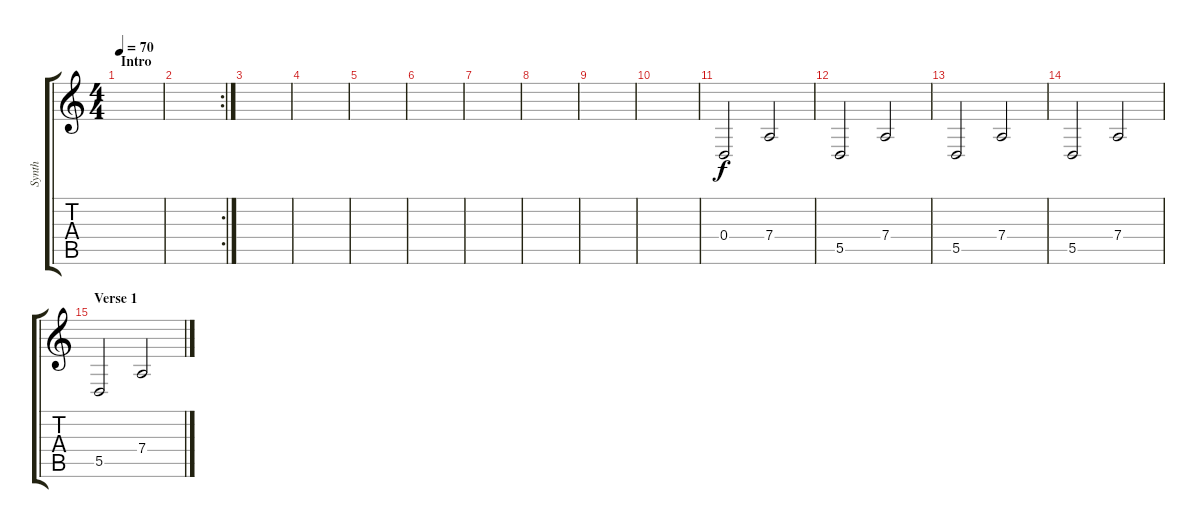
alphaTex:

\track ("Synth" "Synth") {instrument synthbrass2}
\staff {score tabs}
\tuning (E4 B3 G3 D3 A2 E2) {hide}
\ts (4 4)
\section ("" "Intro")
\tempo 70
\tempo 96
\tempo 70
\clef g2
\ks c
|
\rc 2
|
|
|
|
|
|
|
|
|
0.4.2 7.4.2 |
5.5.2 7.4.2 |
5.5.2 7.4.2 |
5.5.2 7.4.2 |
\section ("" "Verse 1")
5.5.2 7.4.2
